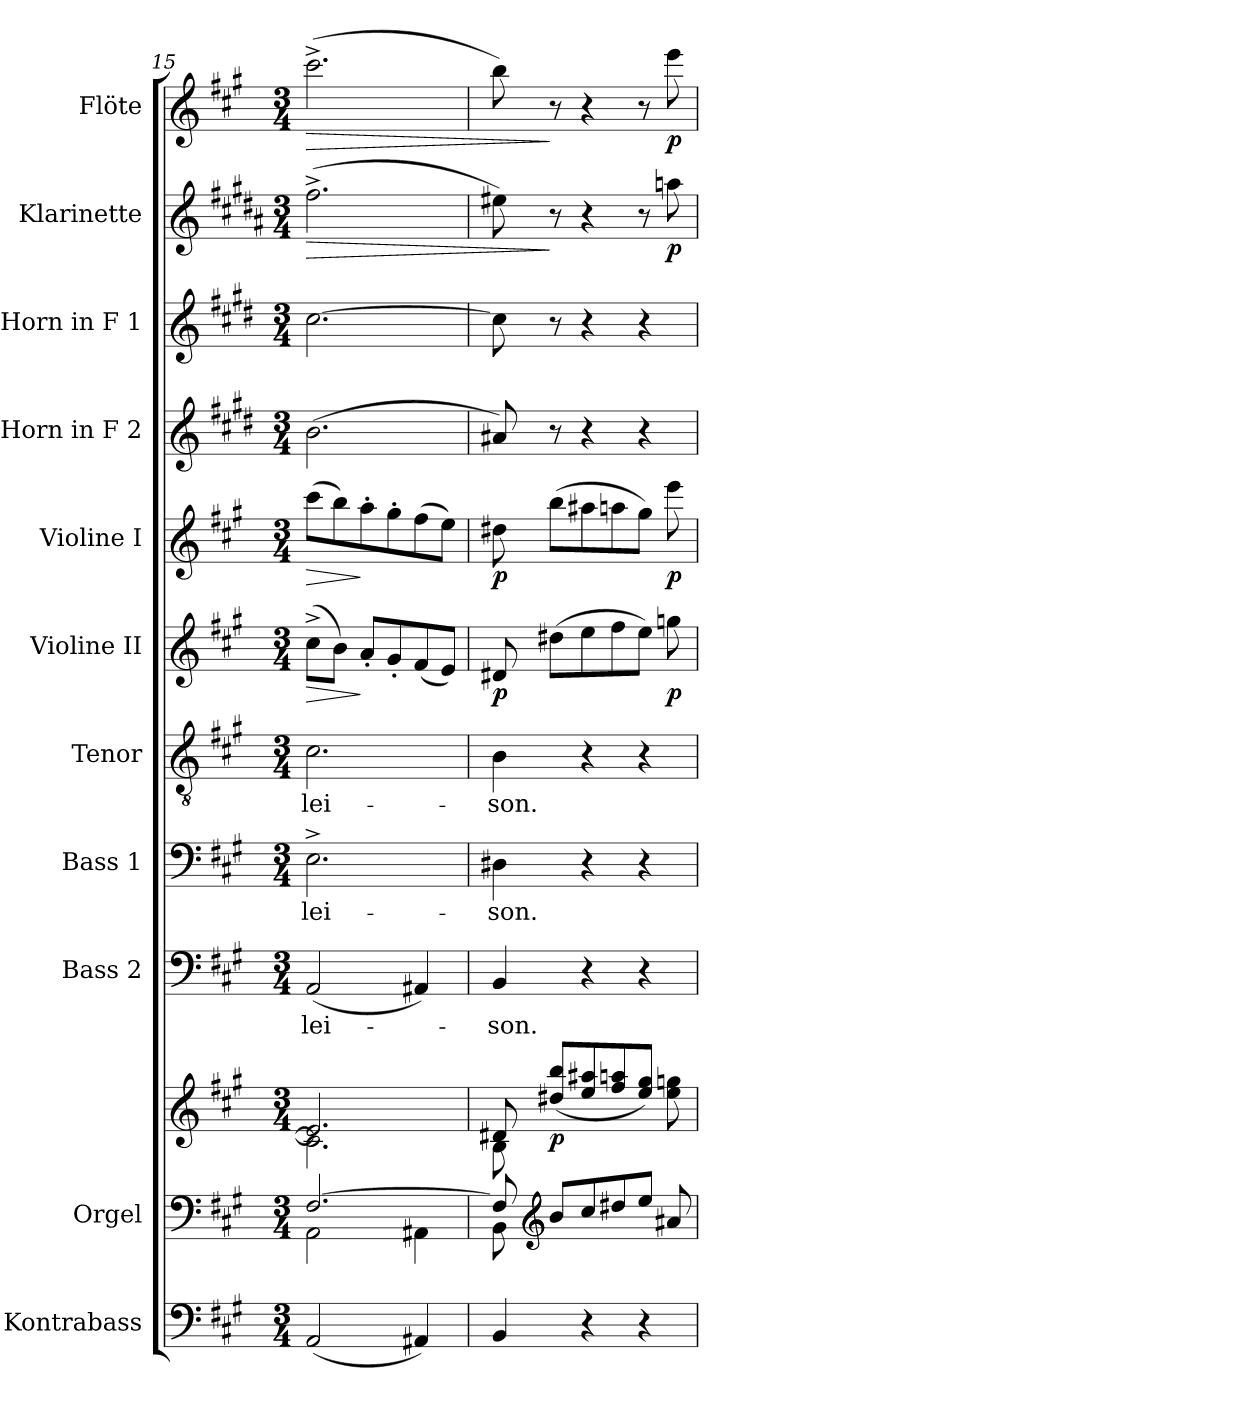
**kern	**kern	**kern	**dynam	**kern	**text	**kern	**text	**kern	**text	**kern	**dynam	**kern	**dynam	**kern	**kern	**kern	**dynam	**kern	**dynam
*part11	*part10	*part10	*part10	*part9	*part9	*part8	*part8	*part7	*part7	*part6	*part6	*part5	*part5	*part4	*part3	*part2	*part2	*part1	*part1
*staff12	*staff11	*staff10	*staff10/11	*staff9	*staff9	*staff8	*staff8	*staff7	*staff7	*staff6	*staff6	*staff5	*staff5	*staff4	*staff3	*staff2	*staff2	*staff1	*staff1
*I"Kontrabass	*I"Orgel	*	*	*I"Bass 2	*	*I"Bass 1	*	*I"Tenor	*	*I"Violine II	*	*I"Violine I	*	*I"Horn in F 2	*I"Horn in F 1	*I"Klarinette	*	*I"Flöte	*
*I'Kb.	*I'Org.	*	*	*I'B2.	*	*I'B1.	*	*I'T.	*	*I'Vl. II	*	*I'Vl. I	*	*	*	*I'Kl.	*	*I'Fl.	*
!!LO:PB:g=z
*clefF4	*clefF4	*clefG2	*	*clefF4	*	*clefF4	*	*clefGv2	*	*clefG2	*	*clefG2	*	*clefG2	*clefG2	*clefG2	*	*clefG2	*
*ITrd7c12	*	*	*	*	*	*	*	*	*	*	*	*	*	*ITrd4c7	*ITrd4c7	*ITrd1c2	*	*	*
*k[f#c#g#]	*k[f#c#g#]	*k[f#c#g#]	*	*k[f#c#g#]	*	*k[f#c#g#]	*	*k[f#c#g#]	*	*k[f#c#g#]	*	*k[f#c#g#]	*	*k[f#c#g#]	*k[f#c#g#]	*k[f#c#g#]	*	*k[f#c#g#]	*
*A:	*A:	*A:	*	*A:	*	*A:	*	*A:	*	*A:	*	*A:	*	*A:	*A:	*A:	*	*A:	*
*M3/4	*M3/4	*M3/4	*	*M3/4	*	*M3/4	*	*M3/4	*	*M3/4	*	*M3/4	*	*M3/4	*M3/4	*M3/4	*	*M3/4	*
=15	=15	=15	=15	=15	=15	=15	=15	=15	=15	=15	=15	=15	=15	=15	=15	=15	=15	=15	=15
*	*^	*^	*	*	*	*	*	*	*	*	*	*	*	*	*	*	*	*	*
!	!	!	!	!	!	!	!LO:LY:b	!	!LO:LY:b	!	!LO:LY:b	!	!LO:HP:b	!	!LO:HP:b	!	!	!	!LO:HP:b	!	!LO:HP:b
(<2AAA/	[>2.F#/	2AA\	2.e/]	2.c#\]	.	(<2AA/	-lei-	2.E^>\	-lei-	2.c#\	-lei-	(>8cc#^>\L	>	(>8ccc#\L	>	(>2.e\	[2.f#\	(>2.ee^>\	>	(>2.ccc#^>\	>
.	.	.	.	.	.	.	.	.	.	.	.	8b\J)	.	8bb\)	.	.	.	.	.	.	.
.	.	.	.	.	.	.	.	.	.	.	.	8a'</L	]	8aa'>\	]	.	.	.	.	.	.
.	.	.	.	.	.	.	.	.	.	.	.	8g#'</	.	8gg#'>\	.	.	.	.	.	.	.
4AAA#X/)	.	4AA#X\	.	.	.	4AA#X/)	.	.	.	.	.	(<8f#/	.	(>8ff#\	.	.	.	.	.	.	.
.	.	.	.	.	.	.	.	.	.	.	.	8e/J)	.	8ee\J)	.	.	.	.	.	.	.
=16	=16	=16	=16	=16	=16	=16	=16	=16	=16	=16	=16	=16	=16	=16	=16	=16	=16	=16	=16	=16	=16
!	!	!	!	!	!	!	!LO:LY:b	!	!LO:LY:b	!	!LO:LY:b	!	!LO:DY:b	!	!LO:DY:b	!	!	!	!	!	!
4BBB/	8F#/]	8BB\	8d#X/	8B\	.	4BB/	-son.	4D#X\	-son.	4B\	-son.	8d#X/	p	8dd#X\	p	8d#X/)	8f#\]	8dd#X\)	.	8bb\)	.
*	*clefG2	*	*	*	*	*	*	*	*	*	*	*	*	*	*	*	*	*	*	*	*
!	!	!	!	!	!LO:DY:b	!	!	!	!	!	!	!	!	!	!	!	!	!	!	!	!
.	8b/L	8ryy	(<8dd#X/ 8bb/L	8ryy	p	.	.	.	.	.	.	(>8dd#X\L	.	(>8bb\L	.	8r	8r	8r	]	8r	]
4r	8cc#/	4ryy	8ee/ 8aa#X/	4ryy	.	4r	.	4r	.	4r	.	8ee\	.	8aa#X\	.	4r	4r	4r	.	4r	.
.	8dd#X/	.	8ff#/ 8aan/	.	.	.	.	.	.	.	.	8ff#\	.	8aan\	.	.	.	.	.	.	.
4r	8ee/J	4ryy	8ee/ 8gg#/J)	4ryy	.	4r	.	4r	.	4r	.	8ee\J)	.	8gg#\J)	.	4r	4r	8r	.	8r	.
!	!	!	!	!	!	!	!	!	!	!	!	!	!LO:DY:b	!	!LO:DY:b	!	!	!	!LO:DY:b	!	!LO:DY:b
.	8a#X/	.	8ee\ 8ggn\	.	.	.	.	.	.	.	.	8ggn\	p	8eee\	p	.	.	8ggn\	p	8eee\	p
*	*v	*v	*	*	*	*	*	*	*	*	*	*	*	*	*	*	*	*	*	*	*
*	*	*v	*v	*	*	*	*	*	*	*	*	*	*	*	*	*	*	*	*	*
=	=	=	=	=	=	=	=	=	=	=	=	=	=	=	=	=	=	=	=
*-	*-	*-	*-	*-	*-	*-	*-	*-	*-	*-	*-	*-	*-	*-	*-	*-	*-	*-	*-
